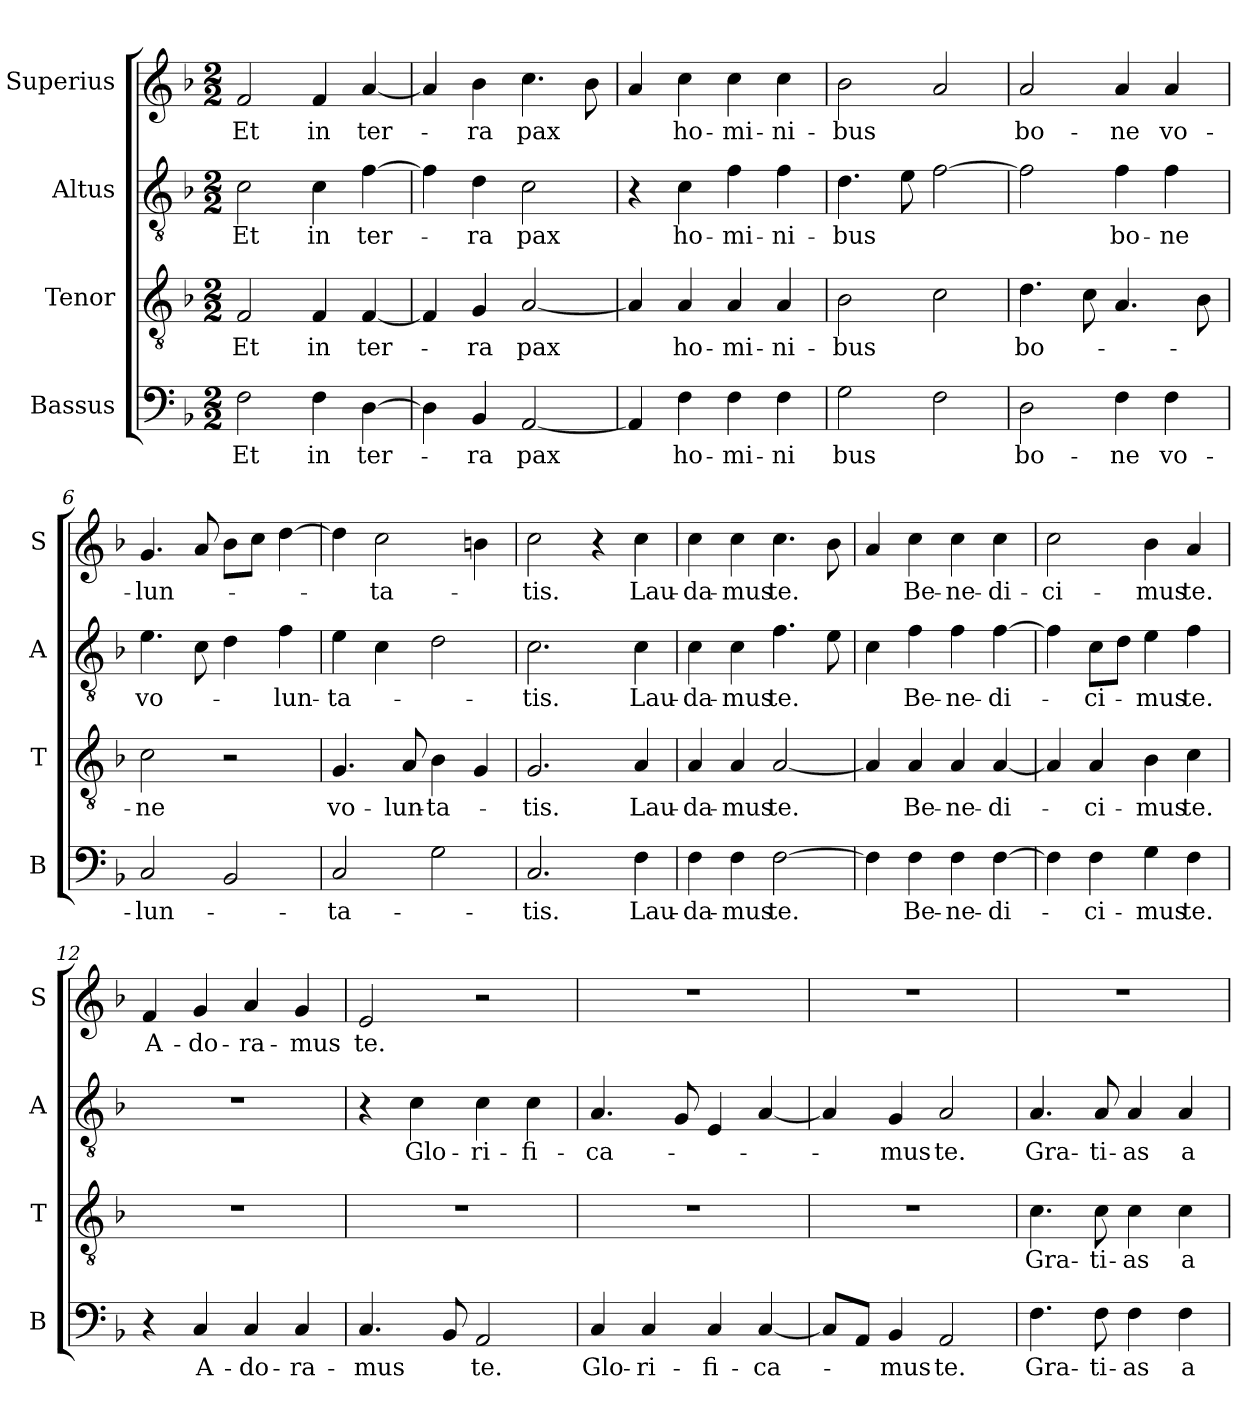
**kern	**text	**kern	**text	**kern	**text	**kern	**text
*part4	*part4	*part3	*part3	*part2	*part2	*part1	*part1
*staff4	*staff4	*staff3	*staff3	*staff2	*staff2	*staff1	*staff1
*I"Bassus	*	*I"Tenor	*	*I"Altus	*	*I"Superius	*
*I'B	*	*I'T	*	*I'A	*	*I'S	*
*clefF4	*	*clefGv2	*	*clefGv2	*	*clefG2	*
*k[b-]	*	*k[b-]	*	*k[b-]	*	*k[b-]	*
*M2/2	*	*M2/2	*	*M2/2	*	*M2/2	*
=1	=1	=1	=1	=1	=1	=1	=1
2F	Et	2F	Et	2c	Et	2f	Et
4F	in	4F	in	4c	in	4f	in
[4D	ter-	[4F	ter-	[4f	ter-	[4a	ter-
=2	=2	=2	=2	=2	=2	=2	=2
4D]	.	4F]	.	4f]	.	4a]	.
4BB-	-ra	4G	-ra	4d	-ra	4b-	-ra
[2AA	pax	[2A	pax	2c	pax	4.cc	pax
.	.	.	.	.	.	8b-	.
=3	=3	=3	=3	=3	=3	=3	=3
4AA]	.	4A]	.	4r	.	4a	.
!	!LO:LY:i	!	!LO:LY:i	!	!LO:LY:i	!	!LO:LY:i
4F	ho-	4A	ho-	4c	ho-	4cc	ho-
!	!LO:LY:i	!	!LO:LY:i	!	!LO:LY:i	!	!LO:LY:i
4F	-mi-	4A	-mi-	4f	-mi-	4cc	-mi-
!	!LO:LY:i	!	!LO:LY:i	!	!LO:LY:i	!	!LO:LY:i
4F	-ni	4A	-ni-	4f	-ni-	4cc	-ni-
=4	=4	=4	=4	=4	=4	=4	=4
!	!LO:LY:i	!	!LO:LY:i	!	!LO:LY:i	!	!LO:LY:i
2G	bus	2B-	-bus	4.d	-bus	2b-	-bus
.	.	.	.	8e	.	.	.
2F	.	2c	.	[2f	.	2a	.
=5	=5	=5	=5	=5	=5	=5	=5
!	!LO:LY:i	!	!LO:LY:i	!	!	!	!LO:LY:i
2D	bo-	4.d	bo-	2f]	.	2a	bo-
.	.	8c	.	.	.	.	.
!	!LO:LY:i	!	!	!	!LO:LY:i	!	!LO:LY:i
4F	-ne	4.A	.	4f	bo-	4a	-ne
!	!LO:LY:i	!	!	!	!LO:LY:i	!	!LO:LY:i
4F	vo-	.	.	4f	-ne	4a	vo-
.	.	8B-	.	.	.	.	.
=6	=6	=6	=6	=6	=6	=6	=6
!	!LO:LY:i	!	!LO:LY:i	!	!LO:LY:i	!	!LO:LY:i
2C	-lun-	2c	-ne	4.e	vo-	4.g	-lun-
.	.	.	.	8c	.	8a	.
2BB-	.	2r	.	4d	.	8b-L	.
.	.	.	.	.	.	8ccJ	.
!	!	!	!	!	!LO:LY:i	!	!
.	.	.	.	4f	-lun-	[4dd	.
=7	=7	=7	=7	=7	=7	=7	=7
!	!LO:LY:i	!	!LO:LY:i	!	!LO:LY:i	!	!
2C	-ta-	4.G	vo-	4e	-ta-	4dd]	.
!	!	!	!	!	!	!	!LO:LY:i
.	.	.	.	4c	.	2cc	-ta-
!	!	!	!LO:LY:i	!	!	!	!
.	.	8A	-lun-	.	.	.	.
!	!	!	!LO:LY:i	!	!	!	!
2G	.	4B-	-ta-	2d	.	.	.
.	.	4G	.	.	.	4bn	.
=8	=8	=8	=8	=8	=8	=8	=8
!	!LO:LY:i	!	!LO:LY:i	!	!LO:LY:i	!	!LO:LY:i
2.C	-tis.	2.G	-tis.	2.c	-tis.	2cc	-tis.
.	.	.	.	.	.	4r	.
!	!	!	!	!	!LO:LY:i	!	!
4F	Lau-	4A	Lau-	4c	Lau-	4cc	Lau-
=9	=9	=9	=9	=9	=9	=9	=9
!	!	!	!	!	!LO:LY:i	!	!
4F	-da-	4A	-da-	4c	-da-	4cc	-da-
!	!	!	!	!	!LO:LY:i	!	!
4F	-mus	4A	-mus	4c	-mus	4cc	-mus
!	!	!	!	!	!LO:LY:i	!	!
[2F	te.	[2A	te.	4.f	te.	4.cc	te.
.	.	.	.	8e	.	8b-	.
=10	=10	=10	=10	=10	=10	=10	=10
4F]	.	4A]	.	4c	.	4a	.
!	!LO:LY:i	!	!LO:LY:i	!	!LO:LY:i	!	!LO:LY:i
4F	Be-	4A	Be-	4f	Be-	4cc	Be-
!	!LO:LY:i	!	!LO:LY:i	!	!LO:LY:i	!	!LO:LY:i
4F	-ne-	4A	-ne-	4f	-ne-	4cc	-ne-
!	!LO:LY:i	!	!LO:LY:i	!	!LO:LY:i	!	!LO:LY:i
[4F	-di-	[4A	-di-	[4f	-di-	4cc	-di-
=11	=11	=11	=11	=11	=11	=11	=11
!	!	!	!	!	!	!	!LO:LY:i
4F]	.	4A]	.	4f]	.	2cc	-ci-
!	!LO:LY:i	!	!LO:LY:i	!	!LO:LY:i	!	!
4F	-ci-	4A	-ci-	8cL	-ci-	.	.
.	.	.	.	8dJ	.	.	.
!	!LO:LY:i	!	!LO:LY:i	!	!LO:LY:i	!	!LO:LY:i
4G	-mus	4B-	-mus	4e	-mus	4b-	-mus
!	!LO:LY:i	!	!LO:LY:i	!	!LO:LY:i	!	!LO:LY:i
4F	te.	4c	te.	4f	te.	4a	te.
=12	=12	=12	=12	=12	=12	=12	=12
!	!	!	!	!	!	!	!LO:LY:i
4r	.	1r	.	1r	.	4f	A-
!	!LO:LY:i	!	!	!	!	!	!LO:LY:i
4C	A-	.	.	.	.	4g	-do-
!	!LO:LY:i	!	!	!	!	!	!LO:LY:i
4C	-do-	.	.	.	.	4a	-ra-
!	!LO:LY:i	!	!	!	!	!	!LO:LY:i
4C	-ra-	.	.	.	.	4g	-mus
=13	=13	=13	=13	=13	=13	=13	=13
!	!LO:LY:i	!	!	!	!	!	!LO:LY:i
4.C	-mus	1r	.	4r	.	2e	te.
!	!	!	!	!	!LO:LY:i	!	!
.	.	.	.	4c	Glo-	.	.
8BB-	.	.	.	.	.	.	.
!	!LO:LY:i	!	!	!	!LO:LY:i	!	!
2AA	te.	.	.	4c	-ri-	2r	.
!	!	!	!	!	!LO:LY:i	!	!
.	.	.	.	4c	-fi-	.	.
=14	=14	=14	=14	=14	=14	=14	=14
!	!LO:LY:i	!	!	!	!LO:LY:i	!	!
4C	Glo-	1r	.	4.A	-ca-	1r	.
!	!LO:LY:i	!	!	!	!	!	!
4C	-ri-	.	.	.	.	.	.
.	.	.	.	8G	.	.	.
!	!LO:LY:i	!	!	!	!	!	!
4C	-fi-	.	.	4E	.	.	.
!	!LO:LY:i	!	!	!	!	!	!
[4C	-ca-	.	.	[4A	.	.	.
=15	=15	=15	=15	=15	=15	=15	=15
8CL]	.	1r	.	4A]	.	1r	.
8AAJ	.	.	.	.	.	.	.
!	!LO:LY:i	!	!	!	!LO:LY:i	!	!
4BB-	-mus	.	.	4G	-mus	.	.
!	!LO:LY:i	!	!	!	!LO:LY:i	!	!
2AA	te.	.	.	2A	te.	.	.
=16	=16	=16	=16	=16	=16	=16	=16
!	!	!	!LO:LY:i	!	!LO:LY:i	!	!
4.F	Gra-	4.c	Gra-	4.A	Gra-	1r	.
!	!	!	!LO:LY:i	!	!LO:LY:i	!	!
8F	-ti-	8c	-ti-	8A	-ti-	.	.
!	!	!	!LO:LY:i	!	!LO:LY:i	!	!
4F	-as	4c	-as	4A	-as	.	.
!	!LO:LY:i	!	!LO:LY:i	!	!LO:LY:i	!	!
4F	a-	4c	a-	4A	a-	.	.
=	=	=	=	=	=	=	=
*-	*-	*-	*-	*-	*-	*-	*-
